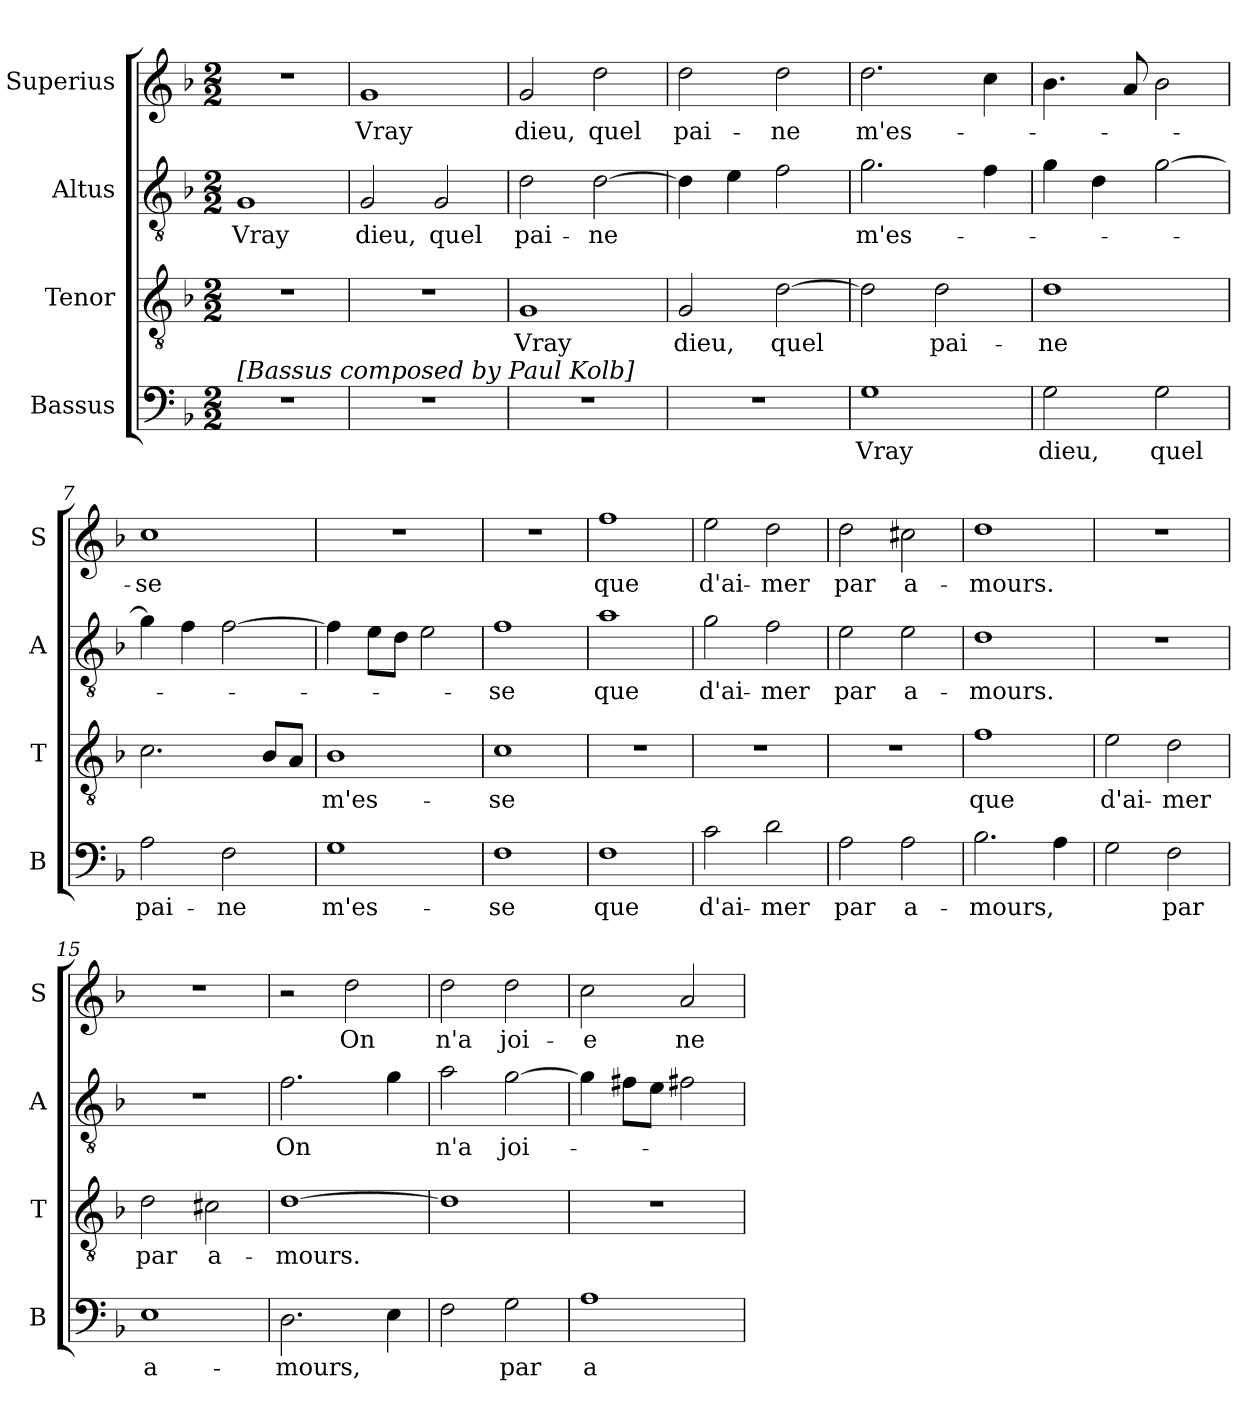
**kern	**text	**kern	**text	**kern	**text	**kern	**text
*part4	*part4	*part3	*part3	*part2	*part2	*part1	*part1
*staff4	*staff4	*staff3	*staff3	*staff2	*staff2	*staff1	*staff1
*I"Bassus	*	*I"Tenor	*	*I"Altus	*	*I"Superius	*
*I'B	*	*I'T	*	*I'A	*	*I'S	*
*clefF4	*	*clefGv2	*	*clefGv2	*	*clefG2	*
*k[b-]	*	*k[b-]	*	*k[b-]	*	*k[b-]	*
*M2/2	*	*M2/2	*	*M2/2	*	*M2/2	*
=1	=1	=1	=1	=1	=1	=1	=1
!LO:TX:a:t=[Bassus composed by Paul Kolb]	!	!	!	!	!	!	!
1r	.	1r	.	1G	Vray	1r	.
=2	=2	=2	=2	=2	=2	=2	=2
1r	.	1r	.	2G	dieu,	1g	Vray
.	.	.	.	2G	quel	.	.
=3	=3	=3	=3	=3	=3	=3	=3
1r	.	1G	Vray	2d	pai-	2g	dieu,
.	.	.	.	[2d	-ne	2dd	quel
=4	=4	=4	=4	=4	=4	=4	=4
1r	.	2G	dieu,	4d]	.	2dd	pai-
.	.	.	.	4e	.	.	.
.	.	[2d	quel	2f	.	2dd	-ne
=5	=5	=5	=5	=5	=5	=5	=5
!	!LO:LY:i	!	!	!	!	!	!
1G	Vray	2d]	.	2.g	m'es-	2.dd	m'es-
.	.	2d	pai-	.	.	.	.
.	.	.	.	4f	.	4cc	.
=6	=6	=6	=6	=6	=6	=6	=6
!	!LO:LY:i	!	!	!	!	!	!
2G	dieu,	1d	-ne	4g	.	4.b-	.
.	.	.	.	4d	.	.	.
.	.	.	.	.	.	8a	.
!	!LO:LY:i	!	!	!	!	!	!
2G	quel	.	.	[2g	.	2b-	.
=7	=7	=7	=7	=7	=7	=7	=7
!	!LO:LY:i	!	!	!	!	!	!
2A	pai-	2.c	.	4g]	.	1cc	-se
.	.	.	.	4f	.	.	.
!	!LO:LY:i	!	!	!	!	!	!
2F	-ne	.	.	[2f	.	.	.
.	.	8B-L	.	.	.	.	.
.	.	8AJ	.	.	.	.	.
=8	=8	=8	=8	=8	=8	=8	=8
!	!LO:LY:i	!	!	!	!	!	!
1G	m'es-	1B-	m'es-	4f]	.	1r	.
.	.	.	.	8eL	.	.	.
.	.	.	.	8dJ	.	.	.
.	.	.	.	2e	.	.	.
=9	=9	=9	=9	=9	=9	=9	=9
!	!LO:LY:i	!	!	!	!	!	!
1F	-se	1c	-se	1f	-se	1r	.
=10	=10	=10	=10	=10	=10	=10	=10
!	!LO:LY:i	!	!	!	!	!	!
1F	que	1r	.	1a	que	1ff	que
=11	=11	=11	=11	=11	=11	=11	=11
!	!LO:LY:i	!	!	!	!	!	!
2c	d'ai-	1r	.	2g	d'ai-	2ee	d'ai-
!	!LO:LY:i	!	!	!	!	!	!
2d	-mer	.	.	2f	-mer	2dd	-mer
=12	=12	=12	=12	=12	=12	=12	=12
!	!LO:LY:i	!	!	!	!	!	!
2A	par	1r	.	2e	par	2dd	par
!	!LO:LY:i	!	!	!	!	!	!
2A	a-	.	.	2e	a-	2cc#X	a-
=13	=13	=13	=13	=13	=13	=13	=13
!	!LO:LY:i	!	!	!	!	!	!
2.B-	-mours,	1f	que	1d	-mours.	1dd	-mours.
4A	.	.	.	.	.	.	.
=14	=14	=14	=14	=14	=14	=14	=14
2G	.	2e	d'ai-	1r	.	1r	.
!	!LO:LY:i	!	!	!	!	!	!
2F	par	2d	-mer	.	.	.	.
=15	=15	=15	=15	=15	=15	=15	=15
!	!LO:LY:i	!	!	!	!	!	!
1E	a-	2d	par	1r	.	1r	.
.	.	2c#X	a-	.	.	.	.
=16	=16	=16	=16	=16	=16	=16	=16
!	!LO:LY:i	!	!	!	!	!	!
2.D	-mours,	[1d	-mours.	2.f	On	2r	.
.	.	.	.	.	.	2dd	On
4E	.	.	.	4g	.	.	.
=17	=17	=17	=17	=17	=17	=17	=17
2F	.	1d]	.	2a	n'a	2dd	n'a
!	!LO:LY:i	!	!	!	!	!	!
2G	par	.	.	[2g	joi-	2dd	joi-
=18	=18	=18	=18	=18	=18	=18	=18
!	!LO:LY:i	!	!	!	!	!	!
1A	a-	1r	.	4g]	.	2cc	-e
.	.	.	.	8f#XL	.	.	.
.	.	.	.	8eJ	.	.	.
.	.	.	.	2f#X	.	2a	ne
=	=	=	=	=	=	=	=
*-	*-	*-	*-	*-	*-	*-	*-
